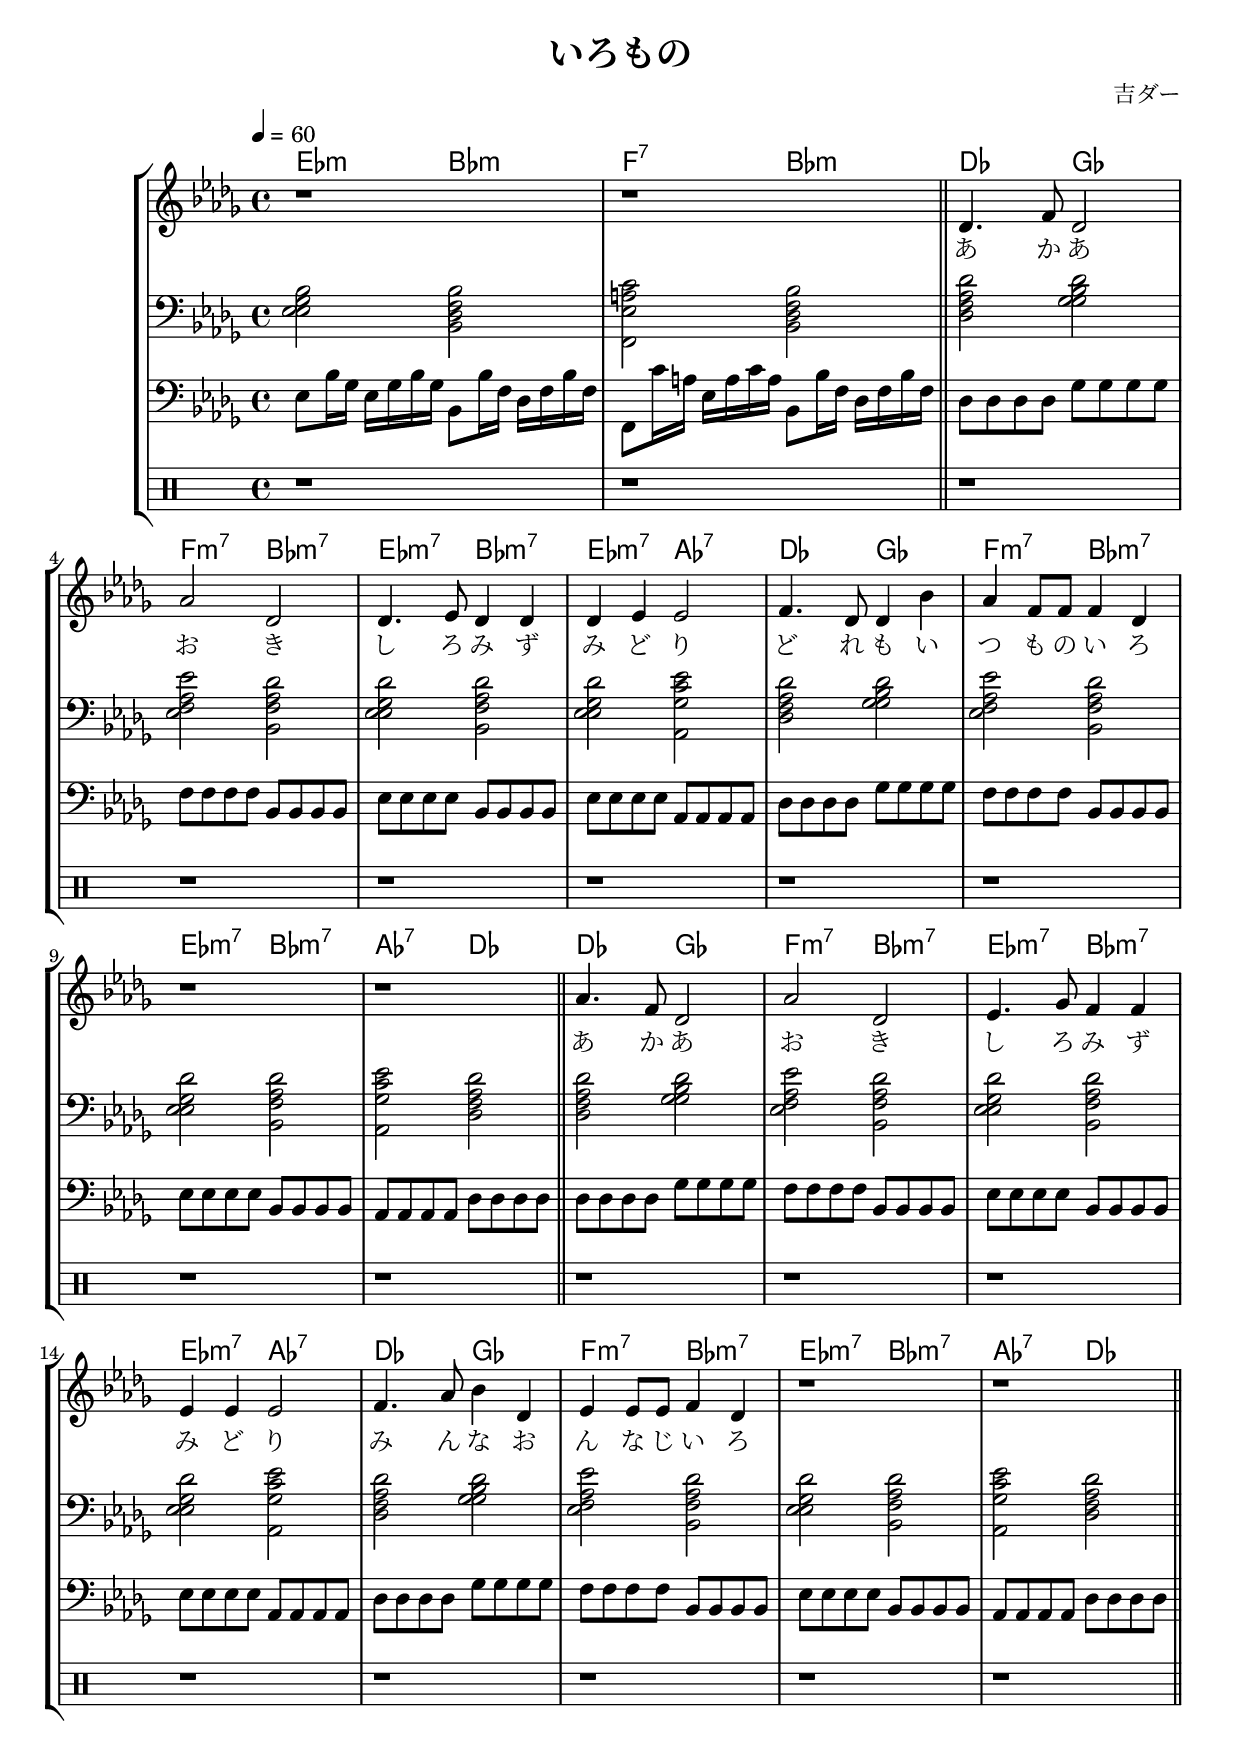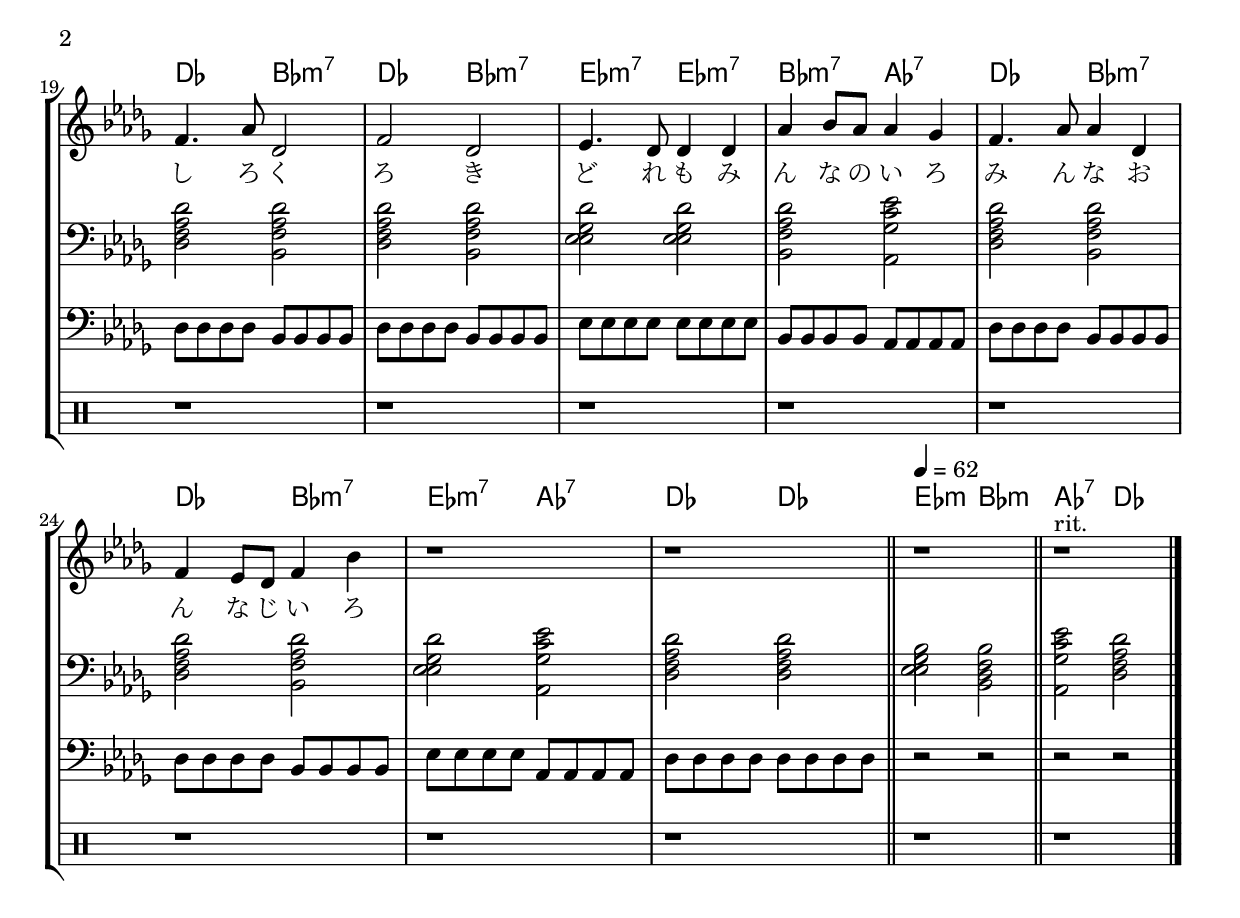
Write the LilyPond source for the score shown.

\version "2.12.1"

\header {
	title = \markup {いろもの}
	composer = \markup \center-column {吉ダー}
}

harmony = \chordmode {
	es2:m bes:m f:7 bes:m 

	des ges f:min7 bes:min7 es:min7 bes:min7 es:min7 as:7 des ges f:min7 bes:min7 es:min7 bes:min7 as:7 des 

	des ges f:min7 bes:min7 es:min7 bes:min7 es:min7 as:7 des ges f:min7 bes:min7 es:min7 bes:min7 as:7 des 

	des bes:min7 des bes:min7 es:min7 es:min7 bes:min7 as:7 des bes:min7 des bes:min7 es:min7 as:7 des des 

	es:m bes:m 

	as:7 des 
}

melody = {
	\key des \major
	\tempo 4 = 60
	r1 | r1   
	\set Staff.midiInstrument = #"fss0.5"
	 des'4.  f'8  des'2 
	as'2  des'2 
	des'4.  es'8  des'4  des'4 
	des'4  es'4  es'2 
	f'4.  des'8  des'4  bes'4 
	as'4  f'8  f'8  f'4  des'4
	r1 r1 	\set Staff.midiInstrument = #"fss0.5"
	 as'4.  f'8  des'2 
	as'2  des'2 
	es'4.  ges'8  f'4  f'4 
	es'4  es'4  es'2 
	f'4.  as'8  bes'4  des'4 
	es'4  es'8  es'8  f'4  des'4
	r1 r1 	\set Staff.midiInstrument = #"fss0.5"
	 f'4.  as'8  des'2 
	f'2  des'2 
	es'4.  des'8  des'4  des'4 
	as'4  bes'8  as'8  as'4  ges'4 
	f'4.  as'8  as'4  des'4 
	f'4  es'8  des'8  f'4  bes'4
	r1 r1 	\tempo 4 = 62
	r1   
	r1^"rit." \bar "|."
}

words = \lyricmode {
	
	あ  か  あ  お  き  し  ろ  み  ず  み  ど  り  ど  れ  も  い  つ  も  の  い  ろ  
	あ  か  あ  お  き  し  ろ  み  ず  み  ど  り  み  ん  な  お  ん  な  じ  い  ろ  
	し  ろ  く  ろ  き  ど  れ  も  み  ん  な  の  い  ろ  み  ん  な  お  ん  な  じ  い  ろ  
	
	
}

tempochange = {
	\tempo 4 = 60
	r1 | r1 \bar "||"
	\tempo 4 = 60
	r1 | r1 | r1 | r1 | r1 | r1 | r1 | r1 \bar "||"
	\tempo 4 = 60
	r1 | r1 | r1 | r1 | r1 | r1 | r1 | r1 \bar "||"
	\tempo 4 = 60
	r1 | r1 | r1 | r1 | r1 | r1 | r1 | r1 \bar "||"
	\tempo 4 = 62
	r1 \bar "||"
	\tempo 4 = 62
	\tempo 4 = 46 r2 \tempo 4 = 41 r2 \bar "|."
}

mainacc = {
	\clef bass
	\set Staff.midiInstrument = #"FX 7 (echoes)"
	\key des \major
	\tempo 4 = 60
	<es es ges bes>2
	<bes, des f bes>2
	<f, es a c'>2
	<bes, des f bes>2
	\bar "||"

	\set Staff.midiInstrument = #"Pad 3 (polysynth)"
	<des f as des'>2
	<ges ges bes des'>2
	<f es as es'>2
	<bes, f as des'>2
	<es es ges des'>2
	<bes, f as des'>2
	<es es ges des'>2
	<as, ges c' es'>2
	<des f as des'>2
	<ges ges bes des'>2
	<f es as es'>2
	<bes, f as des'>2
	<es es ges des'>2
	<bes, f as des'>2
	<as, ges c' es'>2
	<des f as des'>2
	\bar "||"

	\set Staff.midiInstrument = #"Pad 3 (polysynth)"
	<des f as des'>2
	<ges ges bes des'>2
	<f es as es'>2
	<bes, f as des'>2
	<es es ges des'>2
	<bes, f as des'>2
	<es es ges des'>2
	<as, ges c' es'>2
	<des f as des'>2
	<ges ges bes des'>2
	<f es as es'>2
	<bes, f as des'>2
	<es es ges des'>2
	<bes, f as des'>2
	<as, ges c' es'>2
	<des f as des'>2
	\bar "||"

	\set Staff.midiInstrument = #"Pad 3 (polysynth)"
	<des f as des'>2
	<bes, f as des'>2
	<des f as des'>2
	<bes, f as des'>2
	<es es ges des'>2
	<es es ges des'>2
	<bes, f as des'>2
	<as, ges c' es'>2
	<des f as des'>2
	<bes, f as des'>2
	<des f as des'>2
	<bes, f as des'>2
	<es es ges des'>2
	<as, ges c' es'>2
	<des f as des'>2
	<des f as des'>2
	\bar "||"

	\set Staff.midiInstrument = #"FX 7 (echoes)"
	\tempo 4 = 62
	<es es ges bes>2
	<bes, des f bes>2
	\bar "||"

	\set Staff.midiInstrument = #"FX 7 (echoes)"
	<as, ges c' es'>2
	<des f as des'>2
	\bar "|."
}

subacc = {
	\clef bass
	\set Staff.midiInstrument = #"Lead 6 (voice)"
	\key des \major
	\tempo 4 = 60
	es8 bes16 ges16   es16 ges16 bes16 ges16
	bes,8 bes16 f16   des16 f16 bes16 f16
	f,8 c'16 a16   es16 a16 c'16 a16
	bes,8 bes16 f16   des16 f16 bes16 f16
	\bar "||"

	\set Staff.midiInstrument = #"Lead 6 (voice)"
	des8 des8 des8 des8
	ges8 ges8 ges8 ges8
	f8 f8 f8 f8
	bes,8 bes,8 bes,8 bes,8
	es8 es8 es8 es8
	bes,8 bes,8 bes,8 bes,8
	es8 es8 es8 es8
	as,8 as,8 as,8 as,8
	des8 des8 des8 des8
	ges8 ges8 ges8 ges8
	f8 f8 f8 f8
	bes,8 bes,8 bes,8 bes,8
	es8 es8 es8 es8
	bes,8 bes,8 bes,8 bes,8
	as,8 as,8 as,8 as,8
	des8 des8 des8 des8
	\bar "||"

	\set Staff.midiInstrument = #"Lead 6 (voice)"
	des8 des8 des8 des8
	ges8 ges8 ges8 ges8
	f8 f8 f8 f8
	bes,8 bes,8 bes,8 bes,8
	es8 es8 es8 es8
	bes,8 bes,8 bes,8 bes,8
	es8 es8 es8 es8
	as,8 as,8 as,8 as,8
	des8 des8 des8 des8
	ges8 ges8 ges8 ges8
	f8 f8 f8 f8
	bes,8 bes,8 bes,8 bes,8
	es8 es8 es8 es8
	bes,8 bes,8 bes,8 bes,8
	as,8 as,8 as,8 as,8
	des8 des8 des8 des8
	\bar "||"

	\set Staff.midiInstrument = #"Lead 6 (voice)"
	des8 des8 des8 des8
	bes,8 bes,8 bes,8 bes,8
	des8 des8 des8 des8
	bes,8 bes,8 bes,8 bes,8
	es8 es8 es8 es8
	es8 es8 es8 es8
	bes,8 bes,8 bes,8 bes,8
	as,8 as,8 as,8 as,8
	des8 des8 des8 des8
	bes,8 bes,8 bes,8 bes,8
	des8 des8 des8 des8
	bes,8 bes,8 bes,8 bes,8
	es8 es8 es8 es8
	as,8 as,8 as,8 as,8
	des8 des8 des8 des8
	des8 des8 des8 des8
	\bar "||"

	\set Staff.midiInstrument = #"Acoustic grand"
	\tempo 4 = 62
	r2
	r2
	\bar "||"

	\set Staff.midiInstrument = #"Acoustic grand"
	r2
	r2
	\bar "|."
}

percA = {
	\drummode {
	r1 |r1 \bar "||"
	r1 |r1 |r1 |r1 |r1 |r1 |r1 |r1 \bar "||"
	r1 |r1 |r1 |r1 |r1 |r1 |r1 |r1 \bar "||"
	r1 |r1 |r1 |r1 |r1 |r1 |r1 |r1 \bar "||"
	r1 \bar "||"
	r1 \bar "|."
	}
}

percB = {
	\drummode {
	r1 |r1 \bar "||"
	r1 |r1 |r1 |r1 |r1 |r1 |r1 |r1 \bar "||"
	r1 |r1 |r1 |r1 |r1 |r1 |r1 |r1 \bar "||"
	r1 |r1 |r1 |r1 |r1 |r1 |r1 |r1 \bar "||"
	r1 \bar "||"
	r1 \bar "|."
	}
}

percC = {
	\drummode {
	r1 |r1 \bar "||"
	r1 |r1 |r1 |r1 |r1 |r1 |r1 |r1 \bar "||"
	r1 |r1 |r1 |r1 |r1 |r1 |r1 |r1 \bar "||"
	r1 |r1 |r1 |r1 |r1 |r1 |r1 |r1 \bar "||"
	r1 \bar "||"
	r1 \bar "|."
	}
}

percD = {
	\drummode {
	r1 |r1 \bar "||"
	r1 |r1 |r1 |r1 |r1 |r1 |r1 |r1 \bar "||"
	r1 |r1 |r1 |r1 |r1 |r1 |r1 |r1 \bar "||"
	r1 |r1 |r1 |r1 |r1 |r1 |r1 |r1 \bar "||"
	r1 \bar "||"
	r1 \bar "|."
	}
}

percE = {
	\drummode {
	r1 |r1 \bar "||"
	r1 |r1 |r1 |r1 |r1 |r1 |r1 |r1 \bar "||"
	r1 |r1 |r1 |r1 |r1 |r1 |r1 |r1 \bar "||"
	r1 |r1 |r1 |r1 |r1 |r1 |r1 |r1 \bar "||"
	r1 \bar "||"
	r1 \bar "|."
	}
}

\score {
	<<
		\new StaffGroup <<
			\new ChordNames {\harmony}
			\new Voice = "melody" {\melody}
			\new Lyrics \lyricsto "melody" \words
			\new Staff = "mainacc" {\mainacc}
			\new Staff = "subacc" {\subacc}
			\new DrumStaff <<
				\new DrumVoice {\percA}
				\new DrumVoice {\percB}
				\new DrumVoice {\percC}
				\new DrumVoice {\percD}
				\new DrumVoice {\percE}
			>>
		>>
	>>
	\layout { }
}
